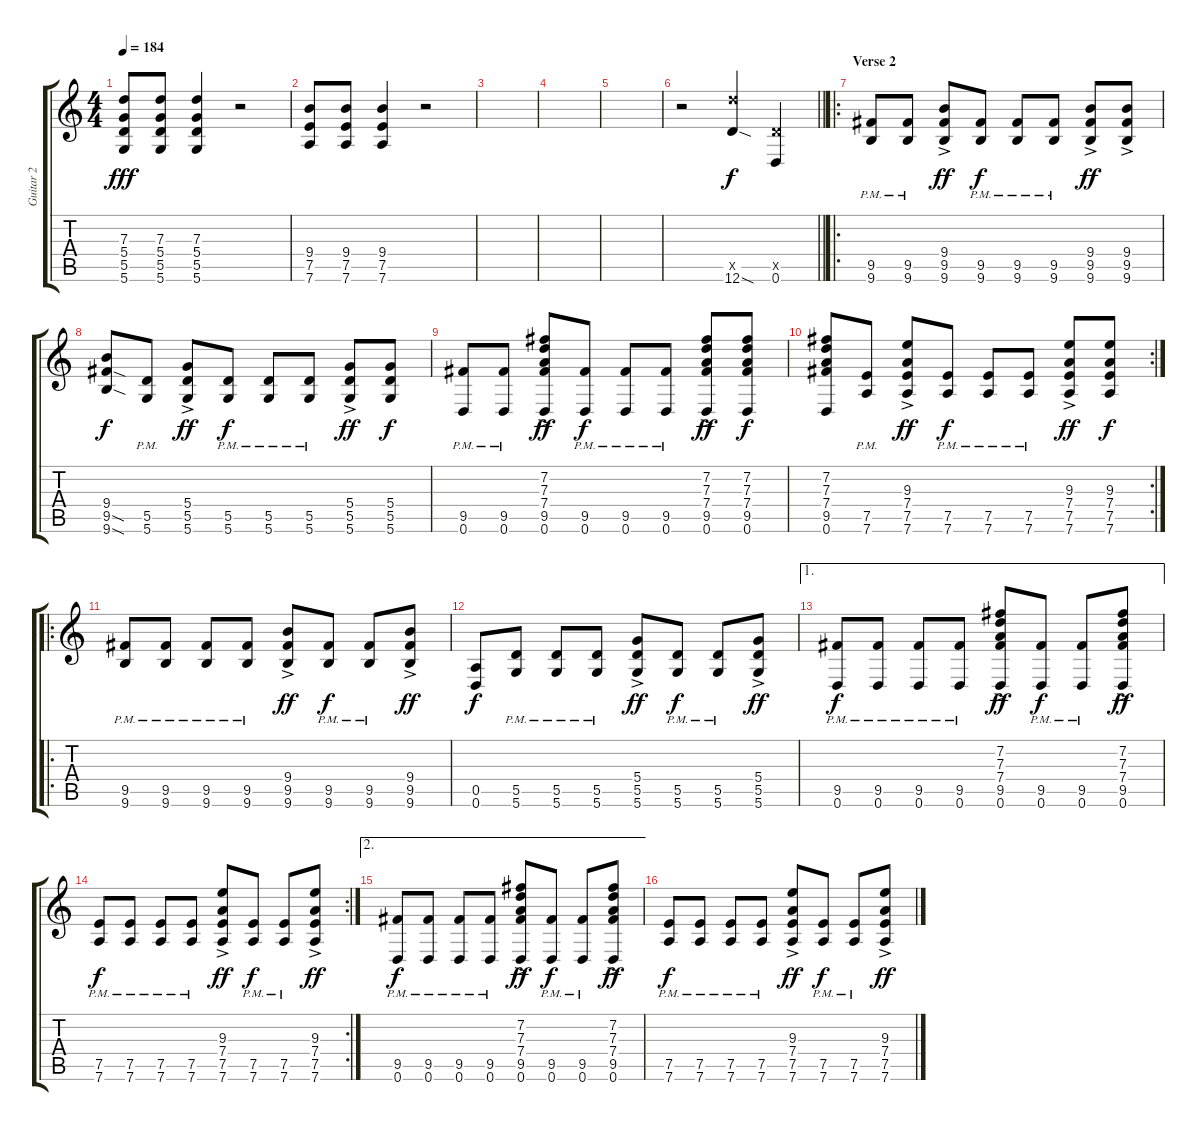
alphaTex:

\track ("Guitar 2" "Guitar 2") {instrument distortionguitar}
\staff {score tabs}
\tuning (E4 B3 G3 D3 A2 D2) {hide}
\ts (4 4)
\tempo 184
\clef g2
\ks c
(7.3 5.4 5.5 5.6).8{dy fff} (7.3 5.4 5.5 5.6).8 (7.3 5.4 5.5 5.6).4 r.2 |
(9.4 7.5 7.6).8 (9.4 7.5 7.6).8 (9.4 7.5 7.6).4 r.2 |
|
|
|
\barLineRight lightlight
r.2 (17.5{x} 12.6{sod}).4{dy f} (5.5{x} 0.6).4 |
\ro
\section ("" "Verse 2")
(9.5{pm} 9.6{pm}).8 (9.5{pm} 9.6{pm}).8 (9.4{ac} 9.5{ac} 9.6{ac}).8{dy ff} (9.5{pm} 9.6{pm}).8{dy f} (9.5{pm} 9.6{pm}).8 (9.5{pm} 9.6{pm}).8 (9.4{ac} 9.5{ac} 9.6{ac}).8{dy ff} (9.4{ac} 9.5{ac} 9.6{ac}).8 |
(9.4 9.5{sod} 9.6{sod}).8{dy f} (5.5{pm} 5.6{pm}).8 (5.4{ac} 5.5{ac} 5.6{ac}).8{dy ff} (5.5{pm} 5.6{pm}).8{dy f} (5.5{pm} 5.6{pm}).8 (5.5{pm} 5.6{pm}).8 (5.4 5.5 5.6{ac}).8{dy ff} (5.4 5.5 5.6).8{dy f} |
(9.5{pm} 0.6{pm}).8 (9.5{pm} 0.6{pm}).8 (7.2{ac} 7.3 7.4 9.5 0.6).8{dy ff} (9.5{pm} 0.6{pm}).8{dy f} (9.5{pm} 0.6{pm}).8 (9.5{pm} 0.6{pm}).8 (7.2 7.3 7.4{ac} 9.5 0.6).8{dy ff} (7.2 7.3 7.4 9.5 0.6).8{dy f} |
\rc 2
(7.2 7.3 7.4 9.5 0.6).8 (7.5{pm} 7.6{pm}).8 (9.3{ac} 7.4 7.5 7.6).8{dy ff} (7.5{pm} 7.6{pm}).8{dy f} (7.5{pm} 7.6{pm}).8 (7.5{pm} 7.6{pm}).8 (9.3 7.4{ac} 7.5 7.6).8{dy ff} (9.3 7.4 7.5 7.6).8{dy f} |
\ro
(9.5{pm} 9.6{pm}).8 (9.5{pm} 9.6{pm}).8 (9.5{pm} 9.6{pm}).8 (9.5{pm} 9.6{pm}).8 (9.4{ac} 9.5 9.6).8{dy ff} (9.5{pm} 9.6{pm}).8{dy f} (9.5{pm} 9.6{pm}).8 (9.4{ac} 9.5 9.6).8{dy ff} |
(0.5 0.6).8{dy f} (5.5{pm} 5.6{pm}).8 (5.5{pm} 5.6{pm}).8 (5.5{pm} 5.6{pm}).8 (5.4 5.5{ac} 5.6).8{dy ff} (5.5{pm} 5.6{pm}).8{dy f} (5.5{pm} 5.6{pm}).8 (5.4 5.5{ac} 5.6).8{dy ff} |
\ae 1
(9.5{pm} 0.6{pm}).8{dy f} (9.5{pm} 0.6{pm}).8 (9.5{pm} 0.6{pm}).8 (9.5{pm} 0.6{pm}).8 (7.2{ac} 7.3 7.4 9.5 0.6).8{dy ff} (9.5{pm} 0.6{pm}).8{dy f} (9.5{pm} 0.6{pm}).8 (7.2{ac} 7.3 7.4 9.5 0.6).8{dy ff} |
\rc 2
(7.5{pm} 7.6{pm}).8{dy f} (7.5{pm} 7.6{pm}).8 (7.5{pm} 7.6{pm}).8 (7.5{pm} 7.6{pm}).8 (9.3{ac} 7.4 7.5 7.6).8{dy ff} (7.5{pm} 7.6{pm}).8{dy f} (7.5{pm} 7.6{pm}).8 (9.3{ac} 7.4 7.5 7.6).8{dy ff} |
\ae 2
(9.5{pm} 0.6{pm}).8{dy f} (9.5{pm} 0.6{pm}).8 (9.5{pm} 0.6{pm}).8 (9.5{pm} 0.6{pm}).8 (7.2{ac} 7.3 7.4 9.5 0.6).8{dy ff} (9.5{pm} 0.6{pm}).8{dy f} (9.5{pm} 0.6{pm}).8 (7.2{ac} 7.3 7.4 9.5 0.6).8{dy ff} |
(7.5{pm} 7.6{pm}).8{dy f} (7.5{pm} 7.6{pm}).8 (7.5{pm} 7.6{pm}).8 (7.5{pm} 7.6{pm}).8 (9.3{ac} 7.4 7.5 7.6).8{dy ff} (7.5{pm} 7.6{pm}).8{dy f} (7.5{pm} 7.6{pm}).8 (9.3{ac} 7.4 7.5 7.6).8{dy ff}
